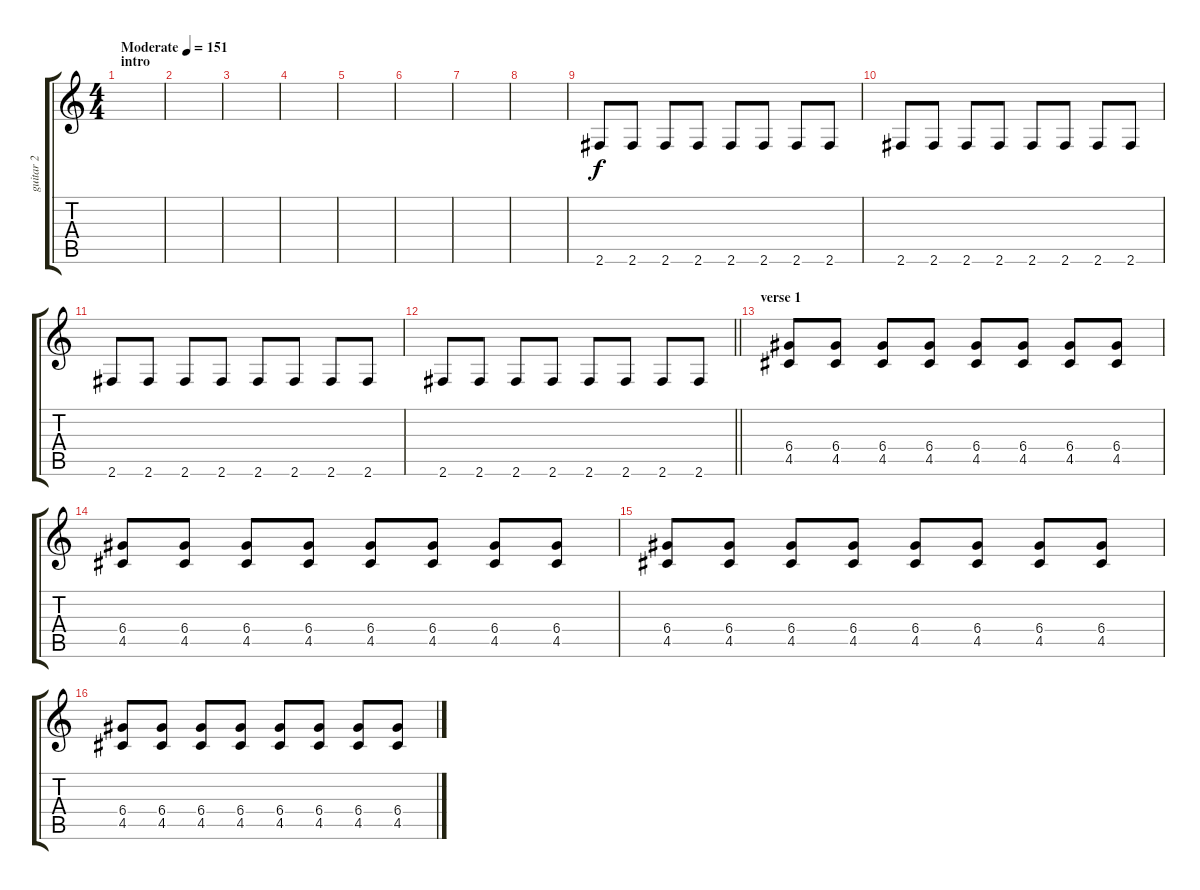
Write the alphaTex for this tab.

\track ("guitar 2" "guitar 2") {instrument distortionguitar}
\staff {score tabs}
\tuning (E4 B3 G3 D3 A2 E2) {hide}
\ts (4 4)
\section ("" "intro")
\tempo (151 "Moderate")
\clef g2
\ks c
|
|
|
|
|
|
|
|
2.6.8 2.6.8 2.6.8 2.6.8 2.6.8 2.6.8 2.6.8 2.6.8 |
2.6.8 2.6.8 2.6.8 2.6.8 2.6.8 2.6.8 2.6.8 2.6.8 |
2.6.8 2.6.8 2.6.8 2.6.8 2.6.8 2.6.8 2.6.8 2.6.8 |
\barLineRight lightlight
2.6.8 2.6.8 2.6.8 2.6.8 2.6.8 2.6.8 2.6.8 2.6.8 |
\section ("" "verse 1 ")
(6.4 4.5).8 (6.4 4.5).8 (6.4 4.5).8 (6.4 4.5).8 (6.4 4.5).8 (6.4 4.5).8 (6.4 4.5).8 (6.4 4.5).8 |
(6.4 4.5).8 (6.4 4.5).8 (6.4 4.5).8 (6.4 4.5).8 (6.4 4.5).8 (6.4 4.5).8 (6.4 4.5).8 (6.4 4.5).8 |
(6.4 4.5).8 (6.4 4.5).8 (6.4 4.5).8 (6.4 4.5).8 (6.4 4.5).8 (6.4 4.5).8 (6.4 4.5).8 (6.4 4.5).8 |
(6.4 4.5).8 (6.4 4.5).8 (6.4 4.5).8 (6.4 4.5).8 (6.4 4.5).8 (6.4 4.5).8 (6.4 4.5).8 (6.4 4.5).8
